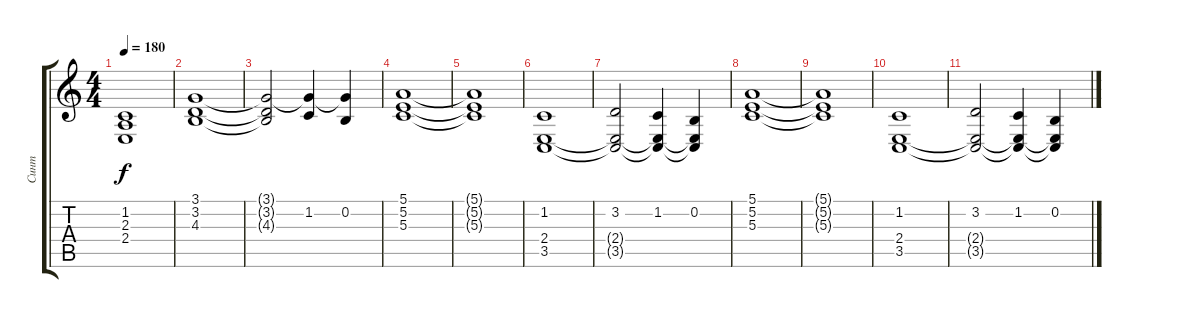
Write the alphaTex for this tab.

\track ("Синт" "Синт") {instrument stringensemble2}
\staff {score tabs}
\tuning (E4 B3 G3 D3 A2 E2) {hide}
\ts (4 4)
\tempo 180
\clef g2
\ks c
(1.2{t} 2.3{t} 2.4{t}).1{dy f} |
(3.1 3.2 4.3).1 |
(3.1{t} 3.2{t} 4.3{t}).2 (3.1{t} 1.2).4 (3.1{t} 0.2).4 |
(5.1 5.2 5.3).1 |
(5.1{t} 5.2{t} 5.3{t}).1 |
(1.2 2.4 3.5).1 |
(3.2 2.4{t} 3.5{t}).2 (1.2 2.4{t} 3.5{t}).4 (0.2 2.4{t} 3.5{t}).4 |
(5.1 5.2 5.3).1 |
(5.1{t} 5.2{t} 5.3{t}).1 |
(1.2 2.4 3.5).1 |
(3.2 2.4{t} 3.5{t}).2 (1.2 2.4{t} 3.5{t}).4 (0.2 2.4{t} 3.5{t}).4
